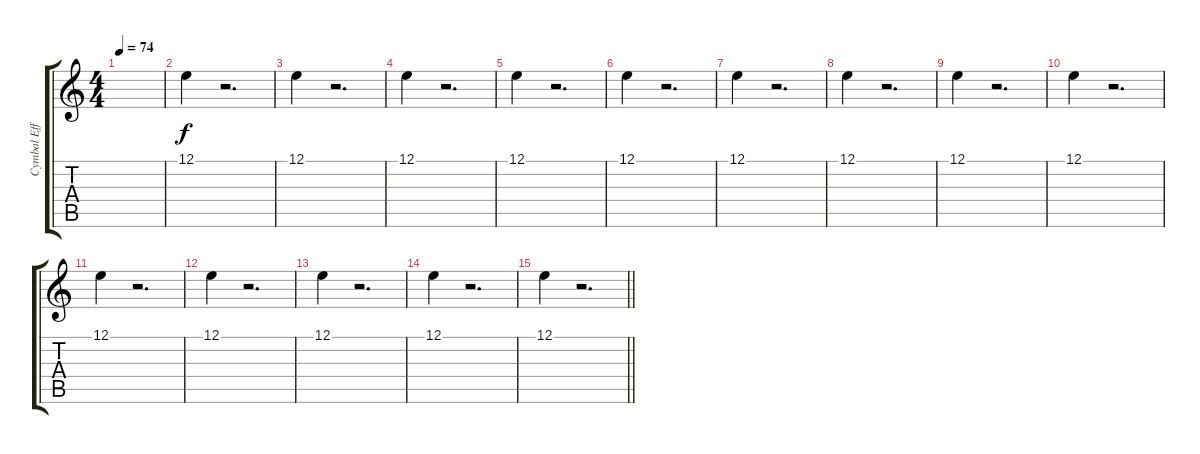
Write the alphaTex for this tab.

\track ("Cymbal Effects" "Cymbal Eff") {instrument reversecymbal}
\staff {score tabs}
\tuning (E4 B3 G3 D3 A2 E2) {hide}
\ts (4 4)
\tempo 74
\clef g2
\ks aminor
|
12.1.4{balance 3} r.2{d} |
12.1.4{balance 3} r.2{d} |
12.1.4{balance 3} r.2{d} |
12.1.4{balance 3} r.2{d} |
12.1.4{balance 3} r.2{d} |
12.1.4{balance 3} r.2{d} |
12.1.4{balance 3} r.2{d} |
12.1.4{balance 3} r.2{d} |
12.1.4{balance 3} r.2{d} |
12.1.4{balance 3} r.2{d} |
12.1.4{balance 3} r.2{d} |
12.1.4{balance 3} r.2{d} |
12.1.4{balance 3} r.2{d} |
\barLineRight lightlight
12.1.4{balance 3} r.2{d}
